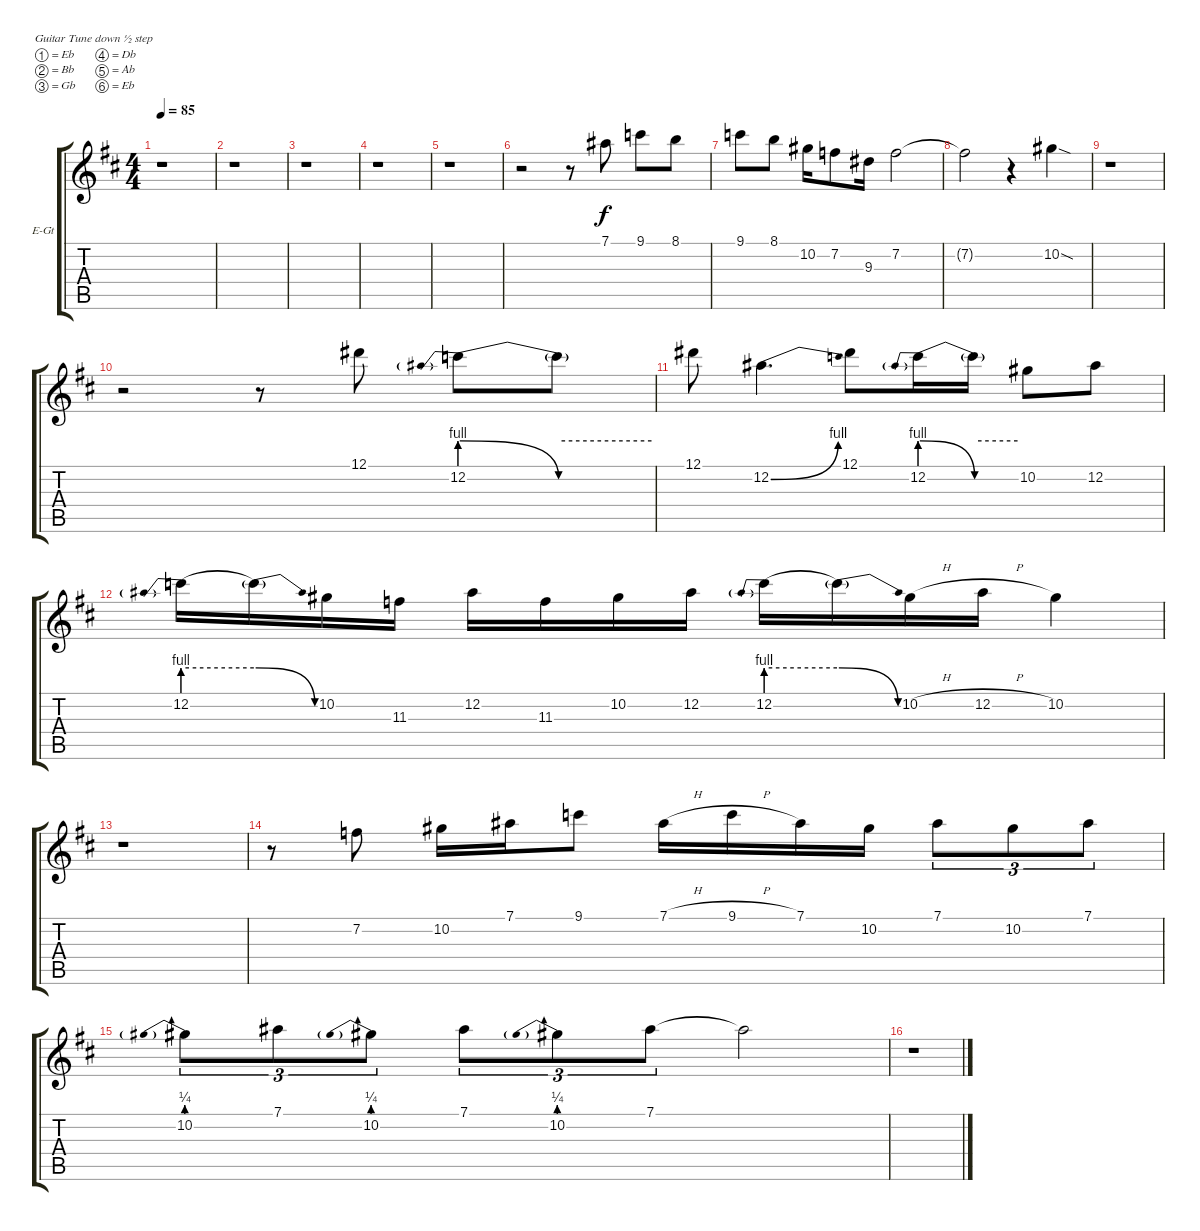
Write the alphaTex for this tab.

\bracketExtendMode groupsimilarinstruments
\firstSystemTrackNameOrientation horizontal
\otherSystemsTrackNameOrientation horizontal
\track ("Electric Clean" "E-Gt") {instrument electricguitarclean}
\staff {score tabs}
\tuning (Eb4 Bb3 Gb3 Db3 Ab2 Eb2)
\ts (4 4)
\section ("" " ")
\tempo 85
\clef g2
\ks d
r.1{dy f} |
r.1 |
r.1 |
r.1 |
r.1 |
r.2 r.8 7.1.8 9.1.8 8.1.8 |
9.1.8 8.1.8 10.2.16 7.2.8 9.3.16 7.2.2 |
7.2{t}.2 r.4 10.2{sod}.4 |
r.1 |
r.2 r.8 12.1.8 12.2{be (prebendrelease 0 4 60 0)}.8 12.2{be (hold 0 4 60 4) t}.8 |
12.1.8 12.2{be (bend 0 0 60 4)}.4{d} 12.1.8 12.2{be (prebendrelease 0 4 60 0)}.16 12.2{be (hold 0 4 60 4) t}.16 10.2.8 12.2.8 |
12.2{be (prebend 0 4 60 4)}.16 12.2{be (release 0 4 60 0) t}.16 10.2.16 11.3.16 12.2.16 11.3.16 10.2.16 12.2.16 12.2{be (prebend 0 4 60 4)}.16 12.2{be (release 0 4 60 0) t}.16 10.2{h}.16 12.2{h}.16 10.2.4 |
r.1 |
r.8 7.2.8 10.2.16 7.1.16 9.1.8 7.1{h}.16 9.1{h}.16 7.1.16 10.2.16 7.1.8{tu (3 2)} 10.2.8{tu (3 2)} 7.1.8{tu (3 2)} |
10.2{be (prebend 0 1 60 1)}.8{tu (3 2)} 7.1.8{tu (3 2)} 10.2{be (prebend 0 1 60 1)}.8{tu (3 2)} 7.1.8{tu (3 2)} 10.2{be (prebend 0 1 60 1)}.8{tu (3 2)} 7.1.8{tu (3 2)} 7.1{t}.2 |
r.1
